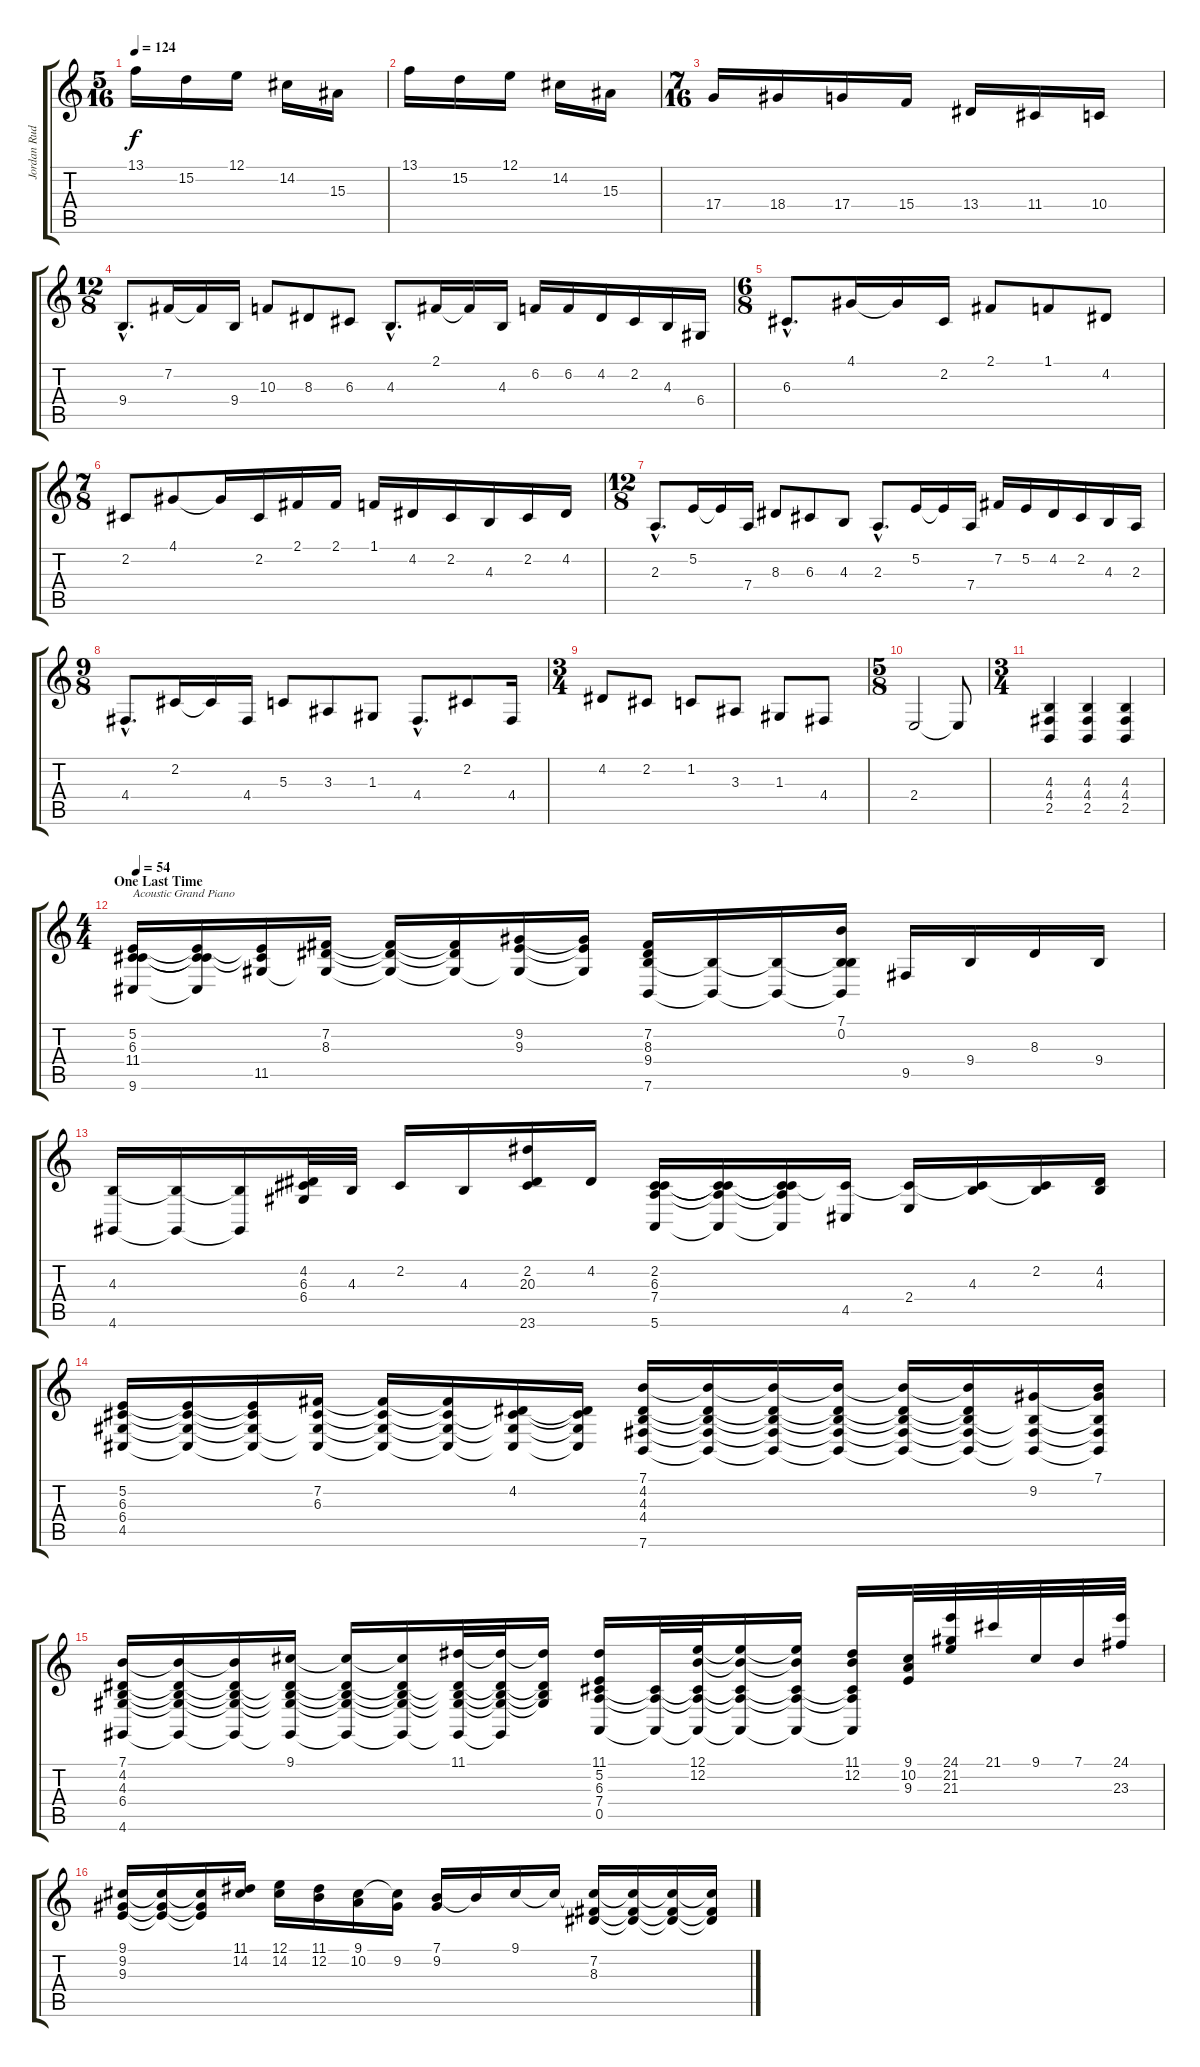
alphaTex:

\track ("Jordan Rudess - Keyboard" "Jordan Rud") {instrument stringensemble1}
\staff {score tabs}
\tuning (E4 B3 G3 D3 A2 E2) {hide}
\ts (5 16)
\tempo 124
\clef g2
\ks c
13.1.16{dy f} 15.2.16 12.1.16 14.2.16 15.3.16 |
13.1.16 15.2.16 12.1.16 14.2.16 15.3.16 |
\ts (7 16)
17.4.16 18.4.16 17.4.16 15.4.16 13.4.16 11.4.16 10.4.16 |
\ts (12 8)
9.4{hac}.8{d} 7.2.16 7.2{t}.16 9.4.16 10.3.8 8.3.8 6.3.8 4.3{hac}.8{d} 2.1.16 2.1{t}.16 4.3.16 6.2.16 6.2.16 4.2.16 2.2.16 4.3.16 6.4.16 |
\ts (6 8)
6.3{hac}.8{d} 4.1.16 4.1{t}.16 2.2.16 2.1.8 1.1.8 4.2.8 |
\ts (7 8)
2.2.8 4.1.8 4.1{t}.16 2.2.16 2.1.16 2.1.16 1.1.16 4.2.16 2.2.16 4.3.16 2.2.16 4.2.16 |
\ts (12 8)
2.3{hac}.8{d} 5.2.16 5.2{t}.16 7.4.16 8.3.8 6.3.8 4.3.8 2.3{hac}.8{d} 5.2.16 5.2{t}.16 7.4.16 7.2.16 5.2.16 4.2.16 2.2.16 4.3.16 2.3.16 |
\ts (9 8)
4.4{hac}.8{d} 2.2.16 2.2{t}.16 4.4.16 5.3.8 3.3.8 1.3.8 4.4{hac}.8{d} 2.2.8 4.4.16 |
\ts (3 4)
4.2.8 2.2.8 1.2.8 3.3.8 1.3.8 4.4.8 |
\ts (5 8)
2.4.2 2.4{t}.8 |
\ts (3 4)
(4.3 4.4 2.5).4 (4.3 4.4 2.5).4 (4.3 4.4 2.5).4 |
\ts (4 4)
\section ("" "One Last Time")
\tempo 54
(5.2 6.3 11.4 9.6).16{txt "Acoustic Grand Piano" instrument acousticgrandpiano} (5.2{t} 6.3{t} 11.4{t} 9.6{t}).16 (5.2{t} 6.3{t} 11.5).16 (7.2 8.3 11.5{t}).16 (7.2{t} 8.3{t} 11.5{t}).16 (7.2{t} 8.3{t} 11.5{t}).16 (9.2 9.3 11.5{t}).16 (9.2{t} 9.3{t} 11.5{t}).16 (7.2 8.3 9.4 7.6).16 (9.4{t} 7.6{t}).16 (9.4{t} 7.6{t}).16 (7.1 0.2 9.4{t} 7.6{t}).16 9.5.16 9.4.16 8.3.16 9.4.16 |
(4.3 4.6).16 (4.3{t} 4.6{t}).16 (4.3{t} 4.6{t}).16 (4.2 6.3 6.4).32 4.3.32 2.2.16 4.3.16 (2.2 20.3 23.6).16 4.2.16 (2.2 6.3 7.4 5.6).16 (2.2{t} 6.3{t} 7.4{t} 5.6{t}).16 (2.2{t} 6.3{t} 7.4{t} 5.6{t}).16 (2.2{t} 4.5).16 (2.2{t} 2.4).16 (2.2{t} 4.3).16 (2.2 4.3{t}).16 (4.2 4.3).16 |
(5.2 6.3 6.4 4.5).16 (5.2{t} 6.3{t} 6.4{t} 4.5{t}).16 (5.2{t} 6.3{t} 6.4{t} 4.5{t}).16 (7.2 6.3 6.4{t} 4.5{t}).16 (7.2{t} 6.3{t} 6.4{t} 4.5{t}).16 (7.2{t} 6.3{t} 6.4{t} 4.5{t}).16 (4.2 6.3{t} 6.4{t} 4.5{t}).16 (4.2{t} 6.3{t} 6.4{t} 4.5{t}).16 (7.1 4.2 4.3 4.4 7.6).16 (7.1{t} 4.2{t} 4.3{t} 4.4{t} 7.6{t}).16 (7.1{t} 4.2{t} 4.3{t} 4.4{t} 7.6{t}).16 (7.1{t} 4.2{t} 4.3{t} 4.4{t} 7.6{t}).16 (7.1{t} 4.2{t} 4.3{t} 4.4{t} 7.6{t}).16 (7.1{t} 4.2{t} 4.3{t} 4.4{t} 7.6{t}).16 (9.2 4.3{t} 4.4{t} 7.6{t}).16 (7.1 9.2{t} 4.3{t} 4.4{t} 7.6{t}).16 |
(7.1 4.2 4.3 6.4 4.6).16 (7.1{t} 4.2{t} 4.3{t} 6.4{t} 4.6{t}).16 (7.1{t} 4.2{t} 4.3{t} 6.4{t} 4.6{t}).16 (9.1 4.2{t} 4.3{t} 6.4{t} 4.6{t}).16 (9.1{t} 4.2{t} 4.3{t} 6.4{t} 4.6{t}).16 (9.1{t} 4.2{t} 4.3{t} 6.4{t} 4.6{t}).16 (11.1 4.2{t} 4.3{t} 6.4{t} 4.6{t}).32 (11.1{t} 4.2{t} 4.3{t} 6.4{t} 4.6{t}).32 (11.1{t} 4.2{t} 4.3{t} 6.4{t}).16 (11.1 5.2 6.3 7.4 0.5).16 (6.3{t} 7.4{t} 0.5{t}).32 (12.1 12.2 6.3{t} 7.4{t} 0.5{t}).32 (12.1{t} 12.2{t} 6.3{t} 7.4{t} 0.5{t}).16 (12.1{t} 12.2{t} 6.3{t} 7.4{t} 0.5{t}).16 (11.1 12.2 6.3{t} 7.4{t} 0.5{t}).16 (9.1 10.2 9.3).32 (24.1 21.2 21.3).32 21.1.32 9.1.32 7.1.32 (24.1 23.3).32 |
(9.1 9.2 9.3).16 (9.1{t} 9.2{t} 9.3{t}).16 (9.1{t} 9.2{t} 9.3{t}).16 (11.1 14.2).16 (12.1 14.2).16 (11.1 12.2).16 (9.1 10.2).16 (9.1{t} 9.2).16 (7.1 9.2).16 7.1{t}.16 9.1.16 9.1{t}.16 (9.1{t} 7.2 8.3).16 (9.1{t} 7.2{t} 8.3{t}).16 (9.1{t} 7.2{t} 8.3{t}).16 (9.1{t} 7.2{t} 8.3{t}).16
